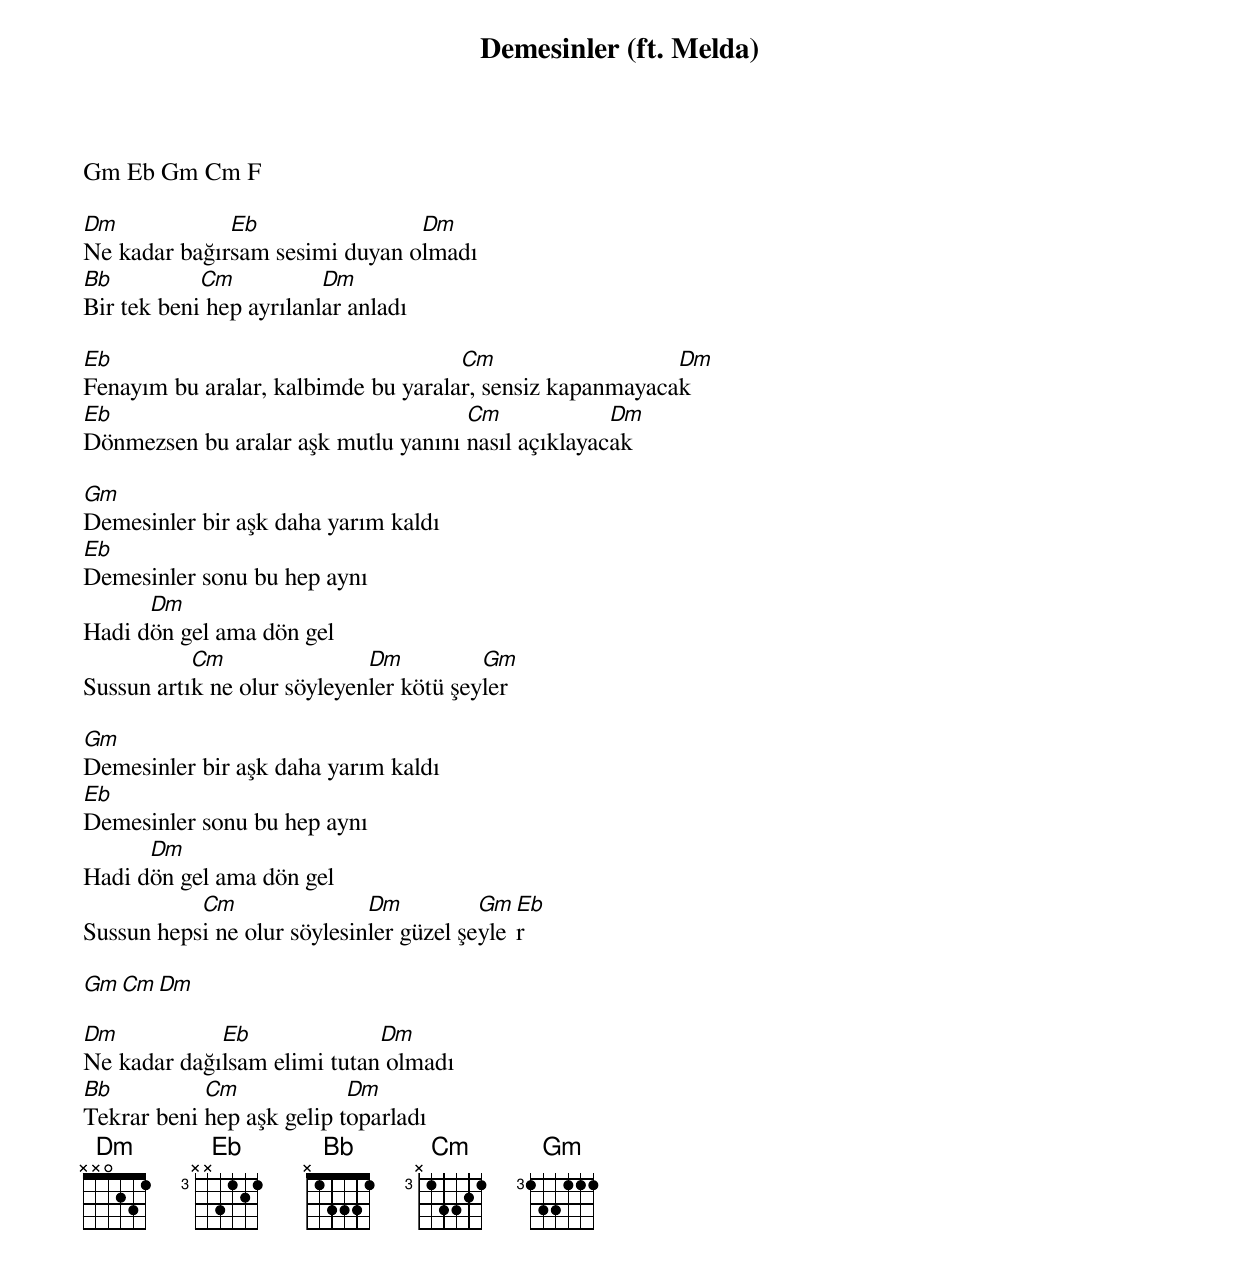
{title: Demesinler (ft. Melda)}
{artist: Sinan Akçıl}

Gm Eb Gm Cm F

Dm            Eb                Dm
Ne kadar bağırsam sesimi duyan olmadı
Bb          Cm           Dm
Bir tek beni hep ayrılanlar anladı

Eb                                   Cm                   Dm
Fenayım bu aralar, kalbimde bu yaralar, sensiz kapanmayacak
Eb                                   Cm             Dm
Dönmezsen bu aralar aşk mutlu yanını nasıl açıklayacak

Gm
Demesinler bir aşk daha yarım kaldı
Eb
Demesinler sonu bu hep aynı
      Dm
Hadi dön gel ama dön gel
           Cm                Dm          Gm
Sussun artık ne olur söyleyenler kötü şeyler

Gm
Demesinler bir aşk daha yarım kaldı
Eb
Demesinler sonu bu hep aynı
      Dm
Hadi dön gel ama dön gel
           Cm                Dm          Gm Eb
Sussun hepsi ne olur söylesinler güzel şeyler

Gm Cm Dm

Dm           Eb              Dm
Ne kadar dağılsam elimi tutan olmadı
Bb          Cm             Dm
Tekrar beni hep aşk gelip toparladı
